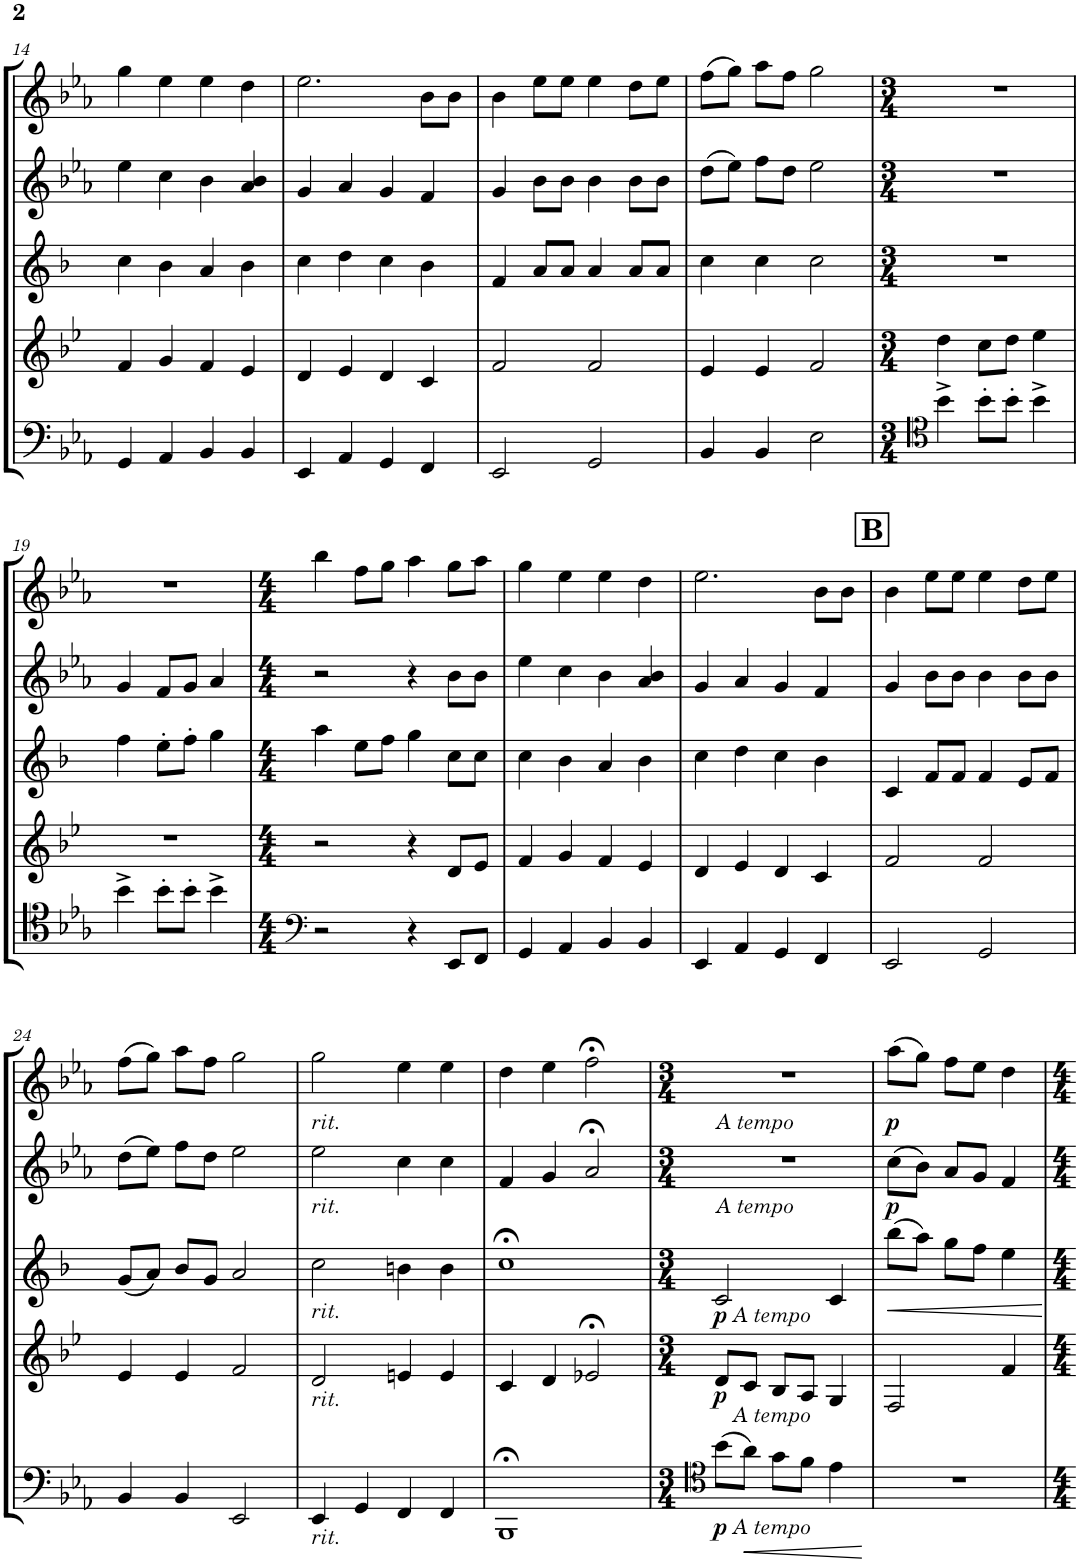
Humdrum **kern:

**kern	**dynam	**kern	**dynam	**kern	**dynam	**kern	**dynam	**kern	**dynam
*part5	*part5	*part4	*part4	*part3	*part3	*part2	*part2	*part1	*part1
*staff5	*staff5	*staff4	*staff4	*staff3	*staff3	*staff2	*staff2	*staff1	*staff1
*I"Bassoon	*	*I"Horn in F	*	*I"Bb Clarinet	*	*I"Oboe	*	*I"Flute	*
*I'Bsn	*	*I'Hn	*	*I'Cl	*	*I'Ob	*	*I'Fl	*
!!LO:PB:g=z
*clefF4	*	*clefG2	*	*clefG2	*	*clefG2	*	*clefG2	*
*	*	*Trd4c7	*	*Trd1c2	*	*	*	*	*
*k[b-e-a-]	*	*k[b-e-]	*	*k[b-]	*	*k[b-e-a-]	*	*k[b-e-a-]	*
*M4/4	*	*M4/4	*	*M4/4	*	*M4/4	*	*M4/4	*
=14	=14	=14	=14	=14	=14	=14	=14	=14	=14
4GG/	.	4f/	.	4cc\	.	4ee-\	.	4gg\	.
4AA-/	.	4g/	.	4b-\	.	4cc\	.	4ee-\	.
4BB-/	.	4f/	.	4a/	.	4b-\	.	4ee-\	.
4BB-/	.	4e-/	.	4b-\	.	4a-/ 4b-/	.	4dd\	.
=15	=15	=15	=15	=15	=15	=15	=15	=15	=15
4EE-/	.	4d/	.	4cc\	.	4g/	.	2.ee-\	.
4AA-/	.	4e-/	.	4dd\	.	4a-/	.	.	.
4GG/	.	4d/	.	4cc\	.	4g/	.	.	.
4FF/	.	4c/	.	4b-\	.	4f/	.	8b-\L	.
.	.	.	.	.	.	.	.	8b-\J	.
=16	=16	=16	=16	=16	=16	=16	=16	=16	=16
2EE-/	.	2f/	.	4f/	.	4g/	.	4b-\	.
.	.	.	.	8a/L	.	8b-\L	.	8ee-\L	.
.	.	.	.	8a/J	.	8b-\J	.	8ee-\J	.
2GG/	.	2f/	.	4a/	.	4b-\	.	4ee-\	.
.	.	.	.	8a/L	.	8b-\L	.	8dd\L	.
.	.	.	.	8a/J	.	8b-\J	.	8ee-\J	.
=17	=17	=17	=17	=17	=17	=17	=17	=17	=17
4BB-/	.	4e-/	.	4cc\	.	(8dd\L	.	(8ff\L	.
.	.	.	.	.	.	8ee-\J)	.	8gg\J)	.
4BB-/	.	4e-/	.	4cc\	.	8ff\L	.	8aa-\L	.
.	.	.	.	.	.	8dd\J	.	8ff\J	.
2E-\	.	2f/	.	2cc\	.	2ee-\	.	2gg\	.
=18	=18	=18	=18	=18	=18	=18	=18	=18	=18
*clefC4	*	*	*	*	*	*	*	*	*
*M3/4	*	*M3/4	*	*M3/4	*	*M3/4	*	*M3/4	*
4b-^\	.	4dd\	.	2.r	.	2.r	.	2.r	.
8b-'\L	.	8cc\L	.	.	.	.	.	.	.
8b-'\J	.	8dd\J	.	.	.	.	.	.	.
4b-^\	.	4ee-\	.	.	.	.	.	.	.
!!LO:LB:g=z
=19	=19	=19	=19	=19	=19	=19	=19	=19	=19
4b-^\	.	2.r	.	4ff\	.	4g/	.	2.r	.
8b-'\L	.	.	.	8ee'\L	.	8f/L	.	.	.
8b-'\J	.	.	.	8ff'\J	.	8g/J	.	.	.
4b-^\	.	.	.	4gg\	.	4a-/	.	.	.
=20	=20	=20	=20	=20	=20	=20	=20	=20	=20
*clefF4	*	*	*	*	*	*	*	*	*
*M4/4	*	*M4/4	*	*M4/4	*	*M4/4	*	*M4/4	*
2r	.	2r	.	4aa\	.	2r	.	4bb-\	.
.	.	.	.	8ee\L	.	.	.	8ff\L	.
.	.	.	.	8ff\J	.	.	.	8gg\J	.
4r	.	4r	.	4gg\	.	4r	.	4aa-\	.
8EE-/L	.	8d/L	.	8cc\L	.	8b-\L	.	8gg\L	.
8FF/J	.	8e-/J	.	8cc\J	.	8b-\J	.	8aa-\J	.
=21	=21	=21	=21	=21	=21	=21	=21	=21	=21
4GG/	.	4f/	.	4cc\	.	4ee-\	.	4gg\	.
4AA-/	.	4g/	.	4b-\	.	4cc\	.	4ee-\	.
4BB-/	.	4f/	.	4a/	.	4b-\	.	4ee-\	.
4BB-/	.	4e-/	.	4b-\	.	4a-/ 4b-/	.	4dd\	.
=22	=22	=22	=22	=22	=22	=22	=22	=22	=22
4EE-/	.	4d/	.	4cc\	.	4g/	.	2.ee-\	.
4AA-/	.	4e-/	.	4dd\	.	4a-/	.	.	.
4GG/	.	4d/	.	4cc\	.	4g/	.	.	.
4FF/	.	4c/	.	4b-\	.	4f/	.	8b-\L	.
.	.	.	.	.	.	.	.	8b-\J	.
!!LO:REH:place=s1:a:B:cj:fs=14:t=B
=23	=23	=23	=23	=23	=23	=23	=23	=23	=23
2EE-/	.	2f/	.	4c/	.	4g/	.	4b-\	.
.	.	.	.	8f/L	.	8b-\L	.	8ee-\L	.
.	.	.	.	8f/J	.	8b-\J	.	8ee-\J	.
2GG/	.	2f/	.	4f/	.	4b-\	.	4ee-\	.
.	.	.	.	8e/L	.	8b-\L	.	8dd\L	.
.	.	.	.	8f/J	.	8b-\J	.	8ee-\J	.
!!LO:LB:g=z
=24	=24	=24	=24	=24	=24	=24	=24	=24	=24
4BB-/	.	4e-/	.	(8g/L	.	(8dd\L	.	(8ff\L	.
.	.	.	.	8a/J)	.	8ee-\J)	.	8gg\J)	.
4BB-/	.	4e-/	.	8b-/L	.	8ff\L	.	8aa-\L	.
.	.	.	.	8g/J	.	8dd\J	.	8ff\J	.
2EE-/	.	2f/	.	2a/	.	2ee-\	.	2gg\	.
=25	=25	=25	=25	=25	=25	=25	=25	=25	=25
!	!	!	!	!	!	!	!	!LO:TX:b:i:t=rit.	!
!	!	!	!	!	!	!LO:TX:b:i:t=rit.	!	!	!
!	!	!	!	!LO:TX:b:i:t=rit.	!	!	!	!	!
!	!	!LO:TX:b:i:t=rit.	!	!	!	!	!	!	!
!LO:TX:b:i:t=rit.	!	!	!	!	!	!	!	!	!
4EE-/	.	2d/	.	2cc\	.	2ee-\	.	2gg\	.
4GG/	.	.	.	.	.	.	.	.	.
4FF/	.	4en/	.	4bn\	.	4cc\	.	4ee-\	.
4FF/	.	4e/	.	4b\	.	4cc\	.	4ee-\	.
=26	=26	=26	=26	=26	=26	=26	=26	=26	=26
1BBB-;<	.	4c/	.	1cc;<	.	4f/	.	4dd\	.
.	.	4d/	.	.	.	4g/	.	4ee-\	.
.	.	2e-X;</	.	.	.	2a-;</	.	2ff;<\	.
=27	=27	=27	=27	=27	=27	=27	=27	=27	=27
*clefC4	*	*	*	*	*	*	*	*	*
*M3/4	*	*M3/4	*	*M3/4	*	*M3/4	*	*M3/4	*
!	!	!	!	!	!	!	!	!LO:TX:b:i:t=A tempo	!
!	!	!	!	!	!	!LO:TX:b:i:t=A tempo	!	!	!
!	!	!	!	!LO:TX:b:i:t=A tempo	!	!	!	!	!
!	!	!LO:TX:b:i:t=A tempo	!	!	!	!	!	!	!
!LO:TX:b:i:t=A tempo	!	!	!	!	!	!	!	!	!
!	!LO:DY:b	!	!LO:DY:b	!	!LO:DY:b	!	!	!	!
(8b-\L	p	8d/L	p	2c/	p	2.r	.	2.r	.
!	!LO:HP:b	!	!	!	!	!	!	!	!
8a-\J)	<	8c/J	.	.	.	.	.	.	.
8g\L	.	8B-/L	.	.	.	.	.	.	.
8f\J	.	8A/J	.	.	.	.	.	.	.
4e-\	.	4G/	.	4c/	.	.	.	.	.
.	[	.	.	.	.	.	.	.	.
=28	=28	=28	=28	=28	=28	=28	=28	=28	=28
!	!	!	!	!	!	!	!LO:DY:b	!	!LO:DY:b
2.r	.	2F/	.	(8bb-\L	.	(8cc\L	p	(8aa-\L	p
.	.	.	.	8aa\J)	.	8b-\J)	.	8gg\J)	.
.	.	.	.	8gg\L	.	8a-/L	.	8ff\L	.
.	.	.	.	8ff\J	.	8g/J	.	8ee-\J	.
.	.	4f/	.	4ee\	.	4f/	.	4dd\	.
=	=	=	=	=	=	=	=	=	=
*-	*-	*-	*-	*-	*-	*-	*-	*-	*-
